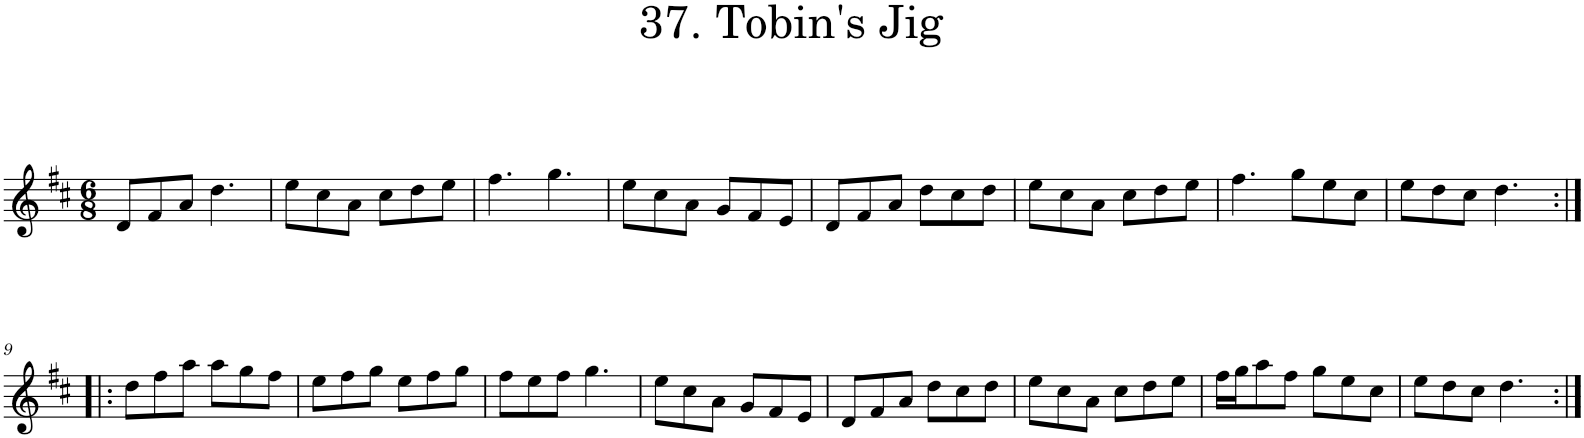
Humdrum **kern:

**kern
*part1
*staff1
*I"Piano
*I'Pno
*clefG2
*k[f#c#]
*D:
*M6/8
=1
8d/L
8f#/
8a/J
4.dd\
=2
8ee\L
8cc#\
8a\J
8cc#\L
8dd\
8ee\J
=3
4.ff#\
4.gg\
=4
8ee\L
8cc#\
8a\J
8g/L
8f#/
8e/J
=5
8d/L
8f#/
8a/J
8dd\L
8cc#\
8dd\J
=6
8ee\L
8cc#\
8a\J
8cc#\L
8dd\
8ee\J
=7
4.ff#\
8gg\L
8ee\
8cc#\J
=8
8ee\L
8dd\
8cc#\J
4.dd\
!!LO:LB:g=z
=9:|!|:
8dd\L
8ff#\
8aa\J
8aa\L
8gg\
8ff#\J
=10
8ee\L
8ff#\
8gg\J
8ee\L
8ff#\
8gg\J
=11
8ff#\L
8ee\
8ff#\J
4.gg\
=12
8ee\L
8cc#\
8a\J
8g/L
8f#/
8e/J
=13
8d/L
8f#/
8a/J
8dd\L
8cc#\
8dd\J
=14
8ee\L
8cc#\
8a\J
8cc#\L
8dd\
8ee\J
=15
16ff#\LL
16gg\J
8aa\
8ff#\J
8gg\L
8ee\
8cc#\J
=16
8ee\L
8dd\
8cc#\J
4.dd\
=:|!
*-
